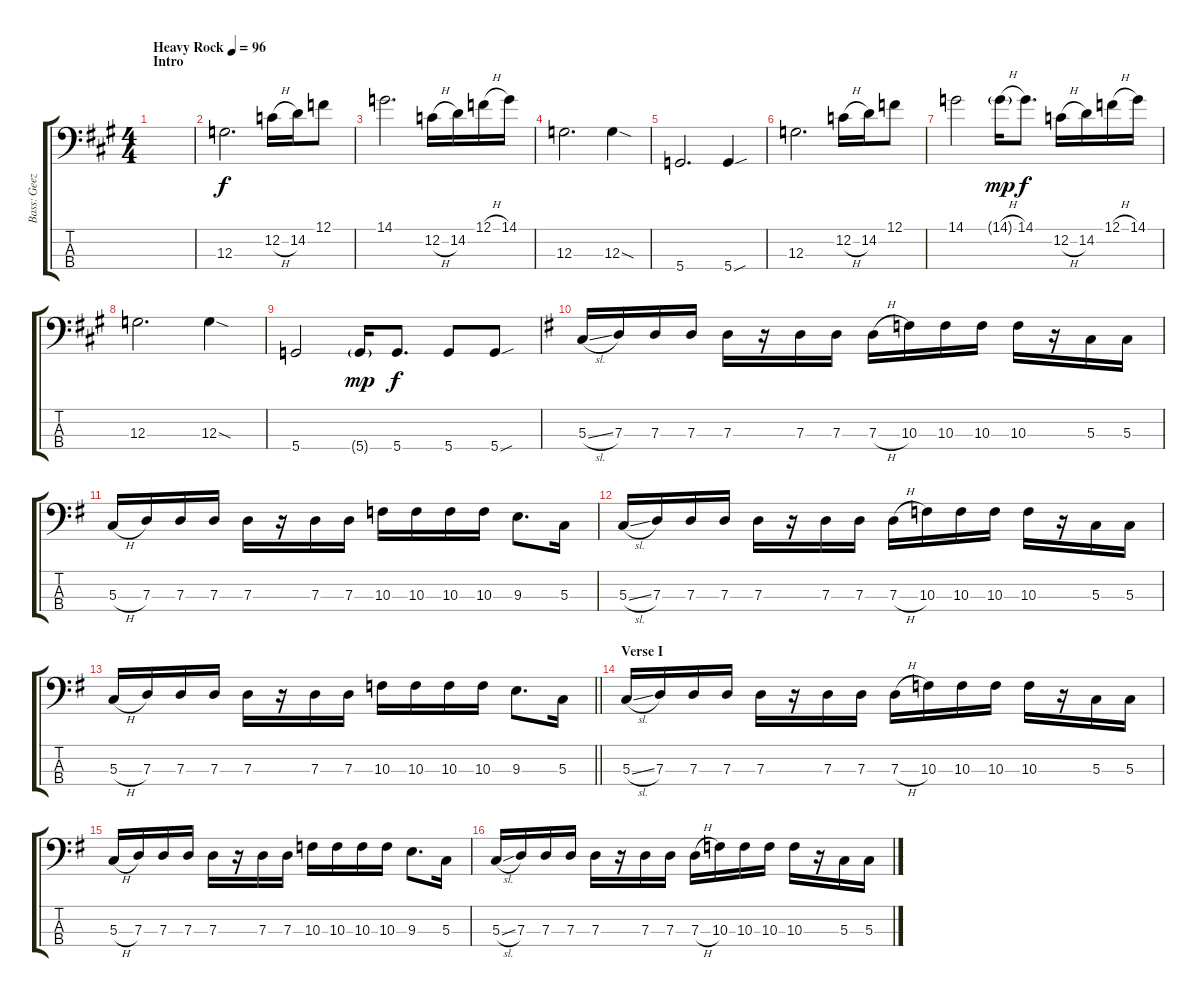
\track ("Bass: Geezer" "Bass: Geez") {instrument electricbassfinger}
\staff {score tabs}
\tuning (F2 C2 G1 D1) {hide}
\ts (4 4)
\section ("" "Intro")
\tempo (96 "Heavy Rock")
\clef f4
\ks a
|
12.3.2{d} 12.2{h}.16 14.2.16 12.1.8 |
14.1.2{d} 12.2{h}.16 14.2.16 12.1{h}.16 14.1.16 |
12.3.2{d} 12.3{sod}.4 |
5.4.2{d} 5.4{sou}.4 |
12.3.2{d} 12.2{h}.16 14.2.16 12.1.8 |
14.1.2 14.1{h g}.16{dy mp} 14.1.8{d dy f} 12.2{h}.16 14.2.16 12.1{h}.16 14.1.16 |
12.3.2{d} 12.3{sod}.4 |
5.4.2 5.4{g}.16{dy mp} 5.4.8{d dy f} 5.4.8 5.4{sou}.8 |
\ks g
5.3{sl}.16 7.3.16 7.3.16 7.3.16 7.3.16 r.16 7.3.16 7.3.16 7.3{h}.16 10.3.16 10.3.16 10.3.16 10.3.16 r.16 5.3.16 5.3.16 |
5.3{h}.16 7.3.16 7.3.16 7.3.16 7.3.16 r.16 7.3.16 7.3.16 10.3.16 10.3.16 10.3.16 10.3.16 9.3.8{d} 5.3.16 |
5.3{sl}.16 7.3.16 7.3.16 7.3.16 7.3.16 r.16 7.3.16 7.3.16 7.3{h}.16 10.3.16 10.3.16 10.3.16 10.3.16 r.16 5.3.16 5.3.16 |
\barLineRight lightlight
5.3{h}.16 7.3.16 7.3.16 7.3.16 7.3.16 r.16 7.3.16 7.3.16 10.3.16 10.3.16 10.3.16 10.3.16 9.3.8{d} 5.3.16 |
\section ("" "Verse I")
5.3{sl}.16 7.3.16 7.3.16 7.3.16 7.3.16 r.16 7.3.16 7.3.16 7.3{h}.16 10.3.16 10.3.16 10.3.16 10.3.16 r.16 5.3.16 5.3.16 |
5.3{h}.16 7.3.16 7.3.16 7.3.16 7.3.16 r.16 7.3.16 7.3.16 10.3.16 10.3.16 10.3.16 10.3.16 9.3.8{d} 5.3.16 |
5.3{sl}.16 7.3.16 7.3.16 7.3.16 7.3.16 r.16 7.3.16 7.3.16 7.3{h}.16 10.3.16 10.3.16 10.3.16 10.3.16 r.16 5.3.16 5.3.16
